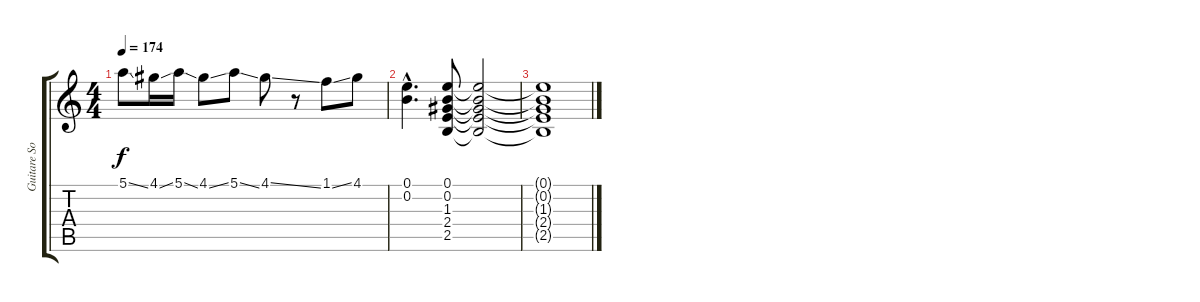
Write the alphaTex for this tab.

\track ("Guitare Solo" "Guitare So") {instrument acousticguitarsteel}
\staff {score tabs}
\tuning (E4 B3 G3 D3 A2 E2) {hide}
\ts (4 4)
\tempo 174
\clef g2
\ks c
5.1{ss}.8{dy f} 4.1{ss}.16 5.1{ss}.16 4.1{ss}.8 5.1{ss}.8 4.1{ss}.8 r.8 1.1{ss}.8 4.1.8 |
(0.1{hac} 0.2{hac}).4{d} (0.1 0.2 1.3 2.4 2.5).8 (0.1{t} 0.2{t} 1.3{t} 2.4{t} 2.5{t}).2 |
(0.1{t} 0.2{t} 1.3{t} 2.4{t} 2.5{t}).1
